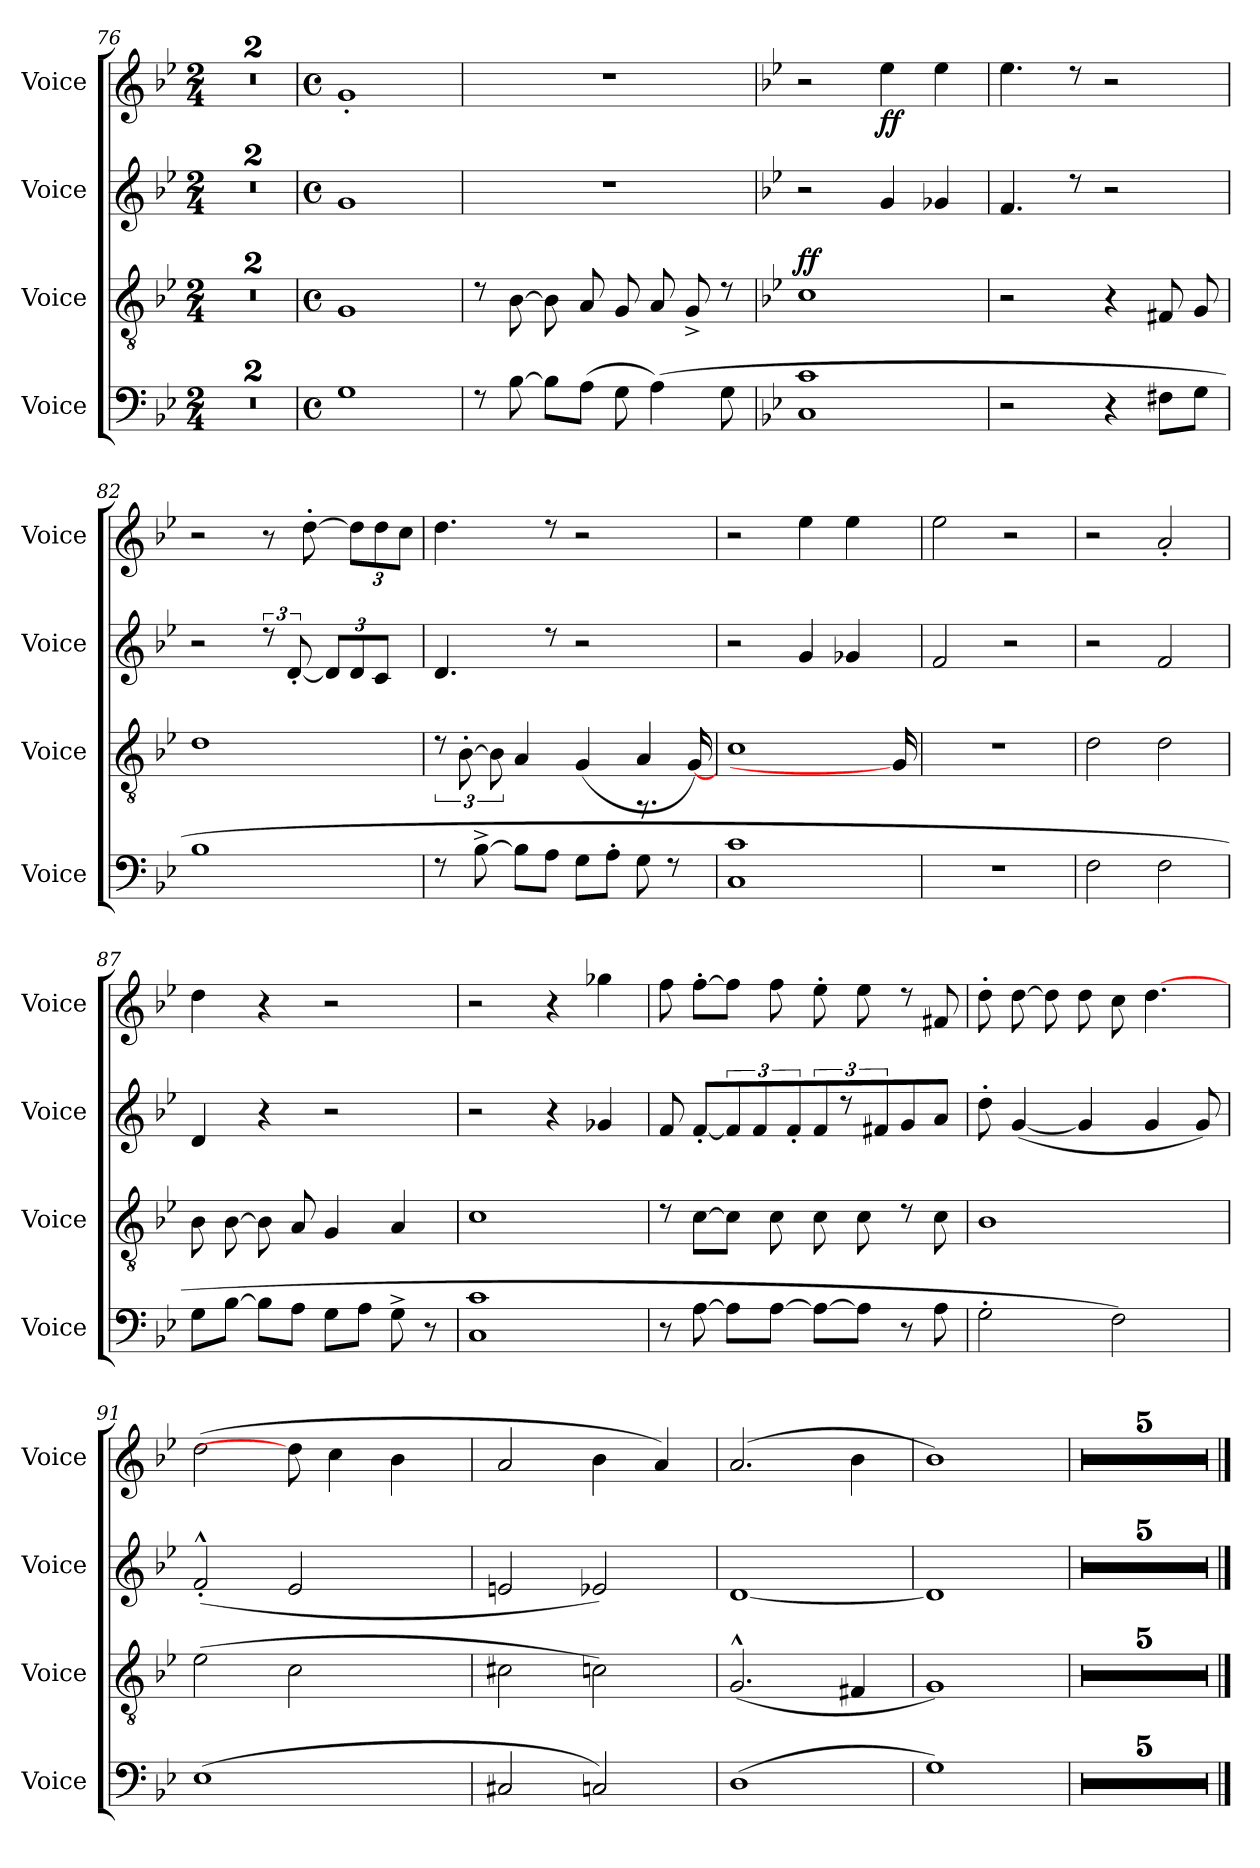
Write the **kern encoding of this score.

**kern	**kern	**dynam	**kern	**kern	**dynam
*part4	*part3	*part3	*part2	*part1	*part1
*staff4	*staff3	*staff3	*staff2	*staff1	*staff1
*I"Voice	*I"Voice	*	*I"Voice	*I"Voice	*
*I'Voice	*I'Voice	*	*I'Voice	*I'Voice	*
*clefF4	*clefGv2	*	*clefG2	*clefG2	*
*k[b-e-]	*k[b-e-]	*	*k[b-e-]	*k[b-e-]	*
*M2/4	*M2/4	*	*M2/4	*M2/4	*
=76	=76	=76	=76	=76	=76
2ryy	2ryy	.	2ryy	2ryy	.
=77	=77	=77	=77	=77	=77
2ryy	2ryy	.	2ryy	2ryy	.
=78	=78	=78	=78	=78	=78
*M4/4	*M4/4	*	*M4/4	*M4/4	*
*met(c)	*met(c)	*	*met(c)	*met(c)	*
1G	1G	.	1g	1g'<	.
=79	=79	=79	=79	=79	=79
8rE	8rc	.	1rdd	1rdd	.
[>8B-\	[>8B-\	.	.	.	.
8B-\L]	8B-\]	.	.	.	.
(<8A\J	8A/	.	.	.	.
8G\	8G/	.	.	.	.
(>4A\)	8A/	.	.	.	.
.	8G^</	.	.	.	.
8G\	8rc	.	.	.	.
!!LO:PB:g=z
=80	=80	=80	=80	=80	=80
*k[b-e-]	*k[b-e-]	*	*k[b-e-]	*k[b-e-]	*
*^	*	*	*	*	*
!	!	!	!LO:DY:a	!	!	!
1c	1C	1c	ff	2rcc	2rcc	.
!	!	!	!	!	!	!LO:DY:b
.	.	.	.	4g/	4ee-\	ff
.	.	.	.	4g-X/	4ee-\	.
*v	*v	*	*	*	*	*
=81	=81	=81	=81	=81	=81
2rE	2rc	.	4.f/	4.ee-\	.
.	.	.	8rcc	8rcc	.
4r	4r	.	2rcc	2rcc	.
8F#X\L	8F#X/	.	.	.	.
8G\J	8G/	.	.	.	.
=82	=82	=82	=82	=82	=82
1B-	1d	.	2rcc	2rcc	.
.	.	.	12rcc	8r	.
.	.	.	[<12d'</	.	.
.	.	.	.	[>8dd'<\	.
.	.	.	12d/L]	.	.
.	.	.	12d/	12dd\L]	.
.	.	.	12c/J	12dd\	.
.	.	.	12ryy	12cc\J	.
=83	=83	=83	=83	=83	=83
*	*^	*	*	*	*
8rE	12rc	2.ryy	.	4.d/	4.dd\	.
.	[>12B-'<\	.	.	.	.	.
[>8B-^<\	.	.	.	.	.	.
.	12B-\]	.	.	.	.	.
8B-\L]	4A/	.	.	.	.	.
8A\J	.	.	.	8rcc	8rcc	.
8G\L	(>4G/	.	.	2rcc	2rcc	.
8A'<Z<\J	.	.	.	.	.	.
8G\	4A/	8.rEE	.	.	.	.
8rE	.	.	.	.	.	.
.	.	[16G/)	.	.	.	.
*	*v	*v	*	*	*	*
=84	=84	=84	=84	=84	=84
*^	*	*	*	*	*
1c	1C	1c	.	2rcc	2rcc	.
.	.	.	.	4g/	4ee-\	.
.	.	.	.	4g-X/	4ee-\	.
16ryy	16ryy	16G/]	.	16ryy	16ryy	.
*v	*v	*	*	*	*	*
!!LO:LB:g=z
=85	=85	=85	=85	=85	=85
1rF	1rd	.	2f/	2ee-\	.
.	.	.	2rcc	2rcc	.
=86	=86	=86	=86	=86	=86
2F\	2d\	.	2rcc	2rcc	.
2F\	2d\	.	2f/	2a'</	.
=87	=87	=87	=87	=87	=87
8G\L	8B-\	.	4d/	4dd\	.
[>8B-\J	[>8B-\	.	.	.	.
8B-\L]	8B-\]	.	4r	4r	.
8A\J	8A/	.	.	.	.
8G\L	4G/	.	2rcc	2rcc	.
8A\J	.	.	.	.	.
8G^<\	4A/	.	.	.	.
8r	.	.	.	.	.
=88	=88	=88	=88	=88	=88
*^	*	*	*	*	*
1c	1C	1c	.	2rcc	2rcc	.
.	.	.	.	4r	4r	.
.	.	.	.	4g-X/	4gg-X\	.
*v	*v	*	*	*	*	*
=89	=89	=89	=89	=89	=89
8r	8rc	.	8f/	8ff\	.
[>8A\	[>8c\L	.	[<8f'</L	[>8ff'<\L	.
8A\L]	8c\J]	.	12f/J]	8ff\J]	.
.	.	.	12f/	.	.
[<8A\J	8c\	.	.	8ff\	.
.	.	.	12f'</	.	.
8A\L_<	8c\	.	12f/	8ee-'<\	.
.	.	.	12rcc	.	.
8A\J]	8c\	.	.	8ee-\	.
.	.	.	12f#X/	.	.
8r	8rc	.	8g/	8rcc	.
8A\	8c\	.	8a/	8f#X/	.
!!LO:LB:g=z
=90	=90	=90	=90	=90	=90
2G'>'<\	1B-	.	8dd'<\	8dd'<\	.
.	.	.	(>[<4g/	[>8dd\	.
.	.	.	.	8dd\]	.
.	.	.	4g/]	8dd\	.
2F\)	.	.	.	8cc\	.
.	.	.	4g/	[4.dd\	.
.	.	.	8g/)	.	.
=91	=91	=91	=91	=91	=91
(>1E-	(>2e-\	.	(<2f^^>'>/	(>2dd\	.
.	2c\	.	2e-/	8dd\]	.
.	.	.	.	4cc\	.
.	.	.	.	4b-\	.
8ryy	8ryy	.	8ryy	.	.
=92	=92	=92	=92	=92	=92
2C#X/	2c#X\	.	2en/	2a/	.
2Cn/)	2cn\)	.	2e-X/)	4b-\	.
.	.	.	.	4a/)	.
=93	=93	=93	=93	=93	=93
(>1D	(<2.G^^>/	.	[<1d	(>2.a/	.
.	4F#X/	.	.	4b-\	.
=94	=94	=94	=94	=94	=94
1G)	1G)	.	1d]	1b-)	.
=95	=95	=95	=95	=95	=95
1ryy	1ryy	.	1ryy	1ryy	.
==96	==96	==96	==96	==96	==96
1ryy	1ryy	.	1ryy	1ryy	.
=97	=97	=97	=97	=97	=97
1ryy	1ryy	.	1ryy	1ryy	.
=98	=98	=98	=98	=98	=98
1ryy	1ryy	.	1ryy	1ryy	.
=99	=99	=99	=99	=99	=99
1ryy	1ryy	.	1ryy	1ryy	.
=	=	=	=	=	=
*-	*-	*-	*-	*-	*-
